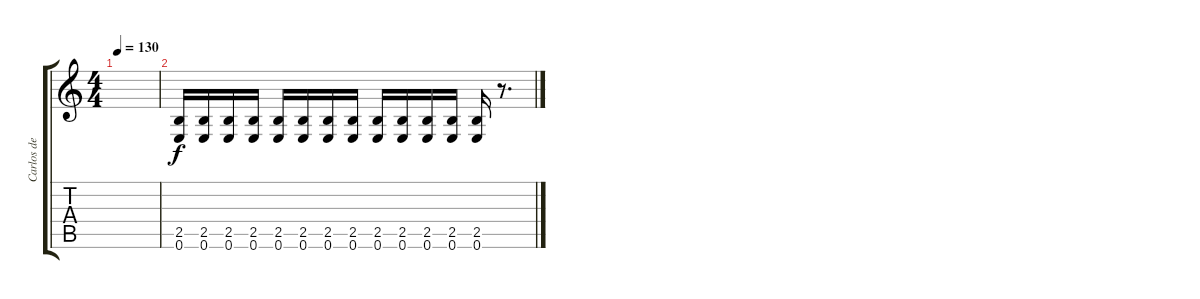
\track ("Carlos de Castro" "Carlos de ") {instrument distortionguitar}
\staff {score tabs}
\tuning (E4 B3 G3 D3 A2 E2) {hide}
\ts (4 4)
\tempo 130
\clef g2
\ks c
|
(2.5 0.6).16 (2.5 0.6).16 (2.5 0.6).16 (2.5 0.6).16 (2.5 0.6).16 (2.5 0.6).16 (2.5 0.6).16 (2.5 0.6).16 (2.5 0.6).16 (2.5 0.6).16 (2.5 0.6).16 (2.5 0.6).16 (2.5 0.6).16 r.8{d}
